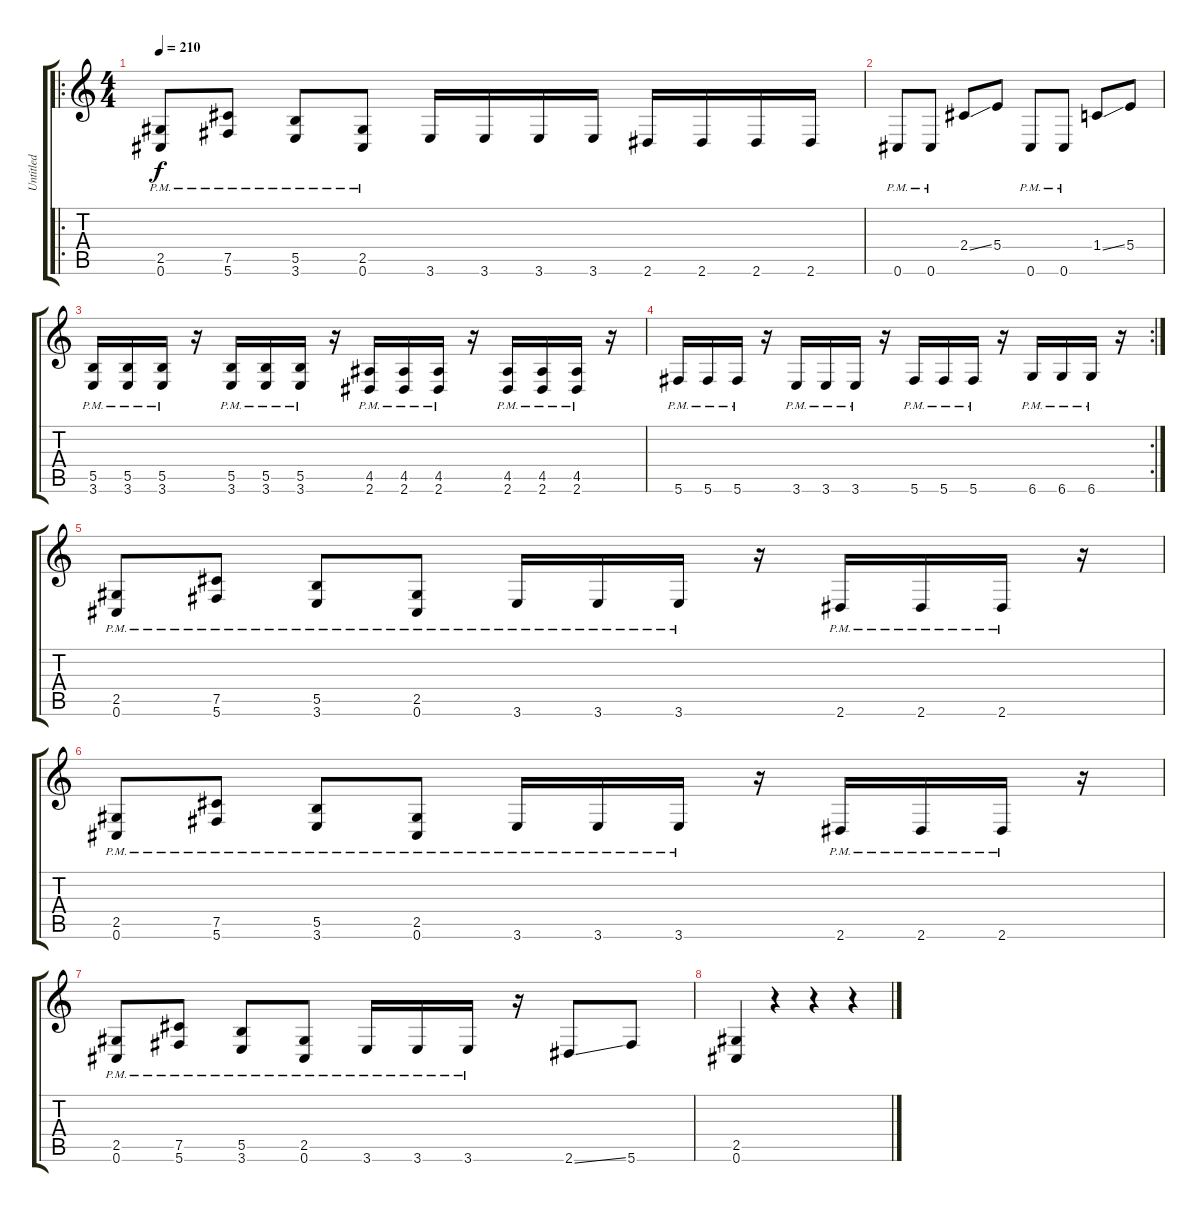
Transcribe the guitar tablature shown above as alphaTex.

\track ("Untitled" "Untitled") {instrument distortionguitar}
\staff {score tabs}
\tuning (Db4 Ab3 E3 B2 Gb2 Db2) {hide}
\ro
\ts (4 4)
\tempo 210
\clef g2
\ks c
(2.5{pm} 0.6{pm}).8{dy f} (7.5{pm} 5.6{pm}).8 (5.5{pm} 3.6{pm}).8 (2.5{pm} 0.6{pm}).8 3.6.16 3.6.16 3.6.16 3.6.16 2.6.16 2.6.16 2.6.16 2.6.16 |
0.6{pm}.8 0.6{pm}.8 2.4{ss}.8 5.4.8 0.6{pm}.8 0.6{pm}.8 1.4{ss}.8 5.4.8 |
(5.5{pm} 3.6{pm}).16 (5.5{pm} 3.6{pm}).16 (5.5{pm} 3.6{pm}).16 r.16 (5.5{pm} 3.6{pm}).16 (5.5{pm} 3.6{pm}).16 (5.5{pm} 3.6{pm}).16 r.16 (4.5{pm} 2.6{pm}).16 (4.5{pm} 2.6{pm}).16 (4.5{pm} 2.6{pm}).16 r.16 (4.5{pm} 2.6{pm}).16 (4.5{pm} 2.6{pm}).16 (4.5{pm} 2.6{pm}).16 r.16 |
\rc 2
5.6{pm}.16 5.6{pm}.16 5.6{pm}.16 r.16 3.6{pm}.16 3.6{pm}.16 3.6{pm}.16 r.16 5.6{pm}.16 5.6{pm}.16 5.6{pm}.16 r.16 6.6{pm}.16 6.6{pm}.16 6.6{pm}.16 r.16 |
(2.5{pm} 0.6{pm}).8 (7.5{pm} 5.6{pm}).8 (5.5{pm} 3.6{pm}).8 (2.5{pm} 0.6{pm}).8 3.6{pm}.16 3.6{pm}.16 3.6{pm}.16 r.16 2.6{pm}.16 2.6{pm}.16 2.6{pm}.16 r.16 |
(2.5{pm} 0.6{pm}).8 (7.5{pm} 5.6{pm}).8 (5.5{pm} 3.6{pm}).8 (2.5{pm} 0.6{pm}).8 3.6{pm}.16 3.6{pm}.16 3.6{pm}.16 r.16 2.6{pm}.16 2.6{pm}.16 2.6{pm}.16 r.16 |
(2.5{pm} 0.6{pm}).8 (7.5{pm} 5.6{pm}).8 (5.5{pm} 3.6{pm}).8 (2.5{pm} 0.6{pm}).8 3.6{pm}.16 3.6{pm}.16 3.6{pm}.16 r.16 2.6{ss}.8 5.6.8 |
(2.5 0.6).4 r.4 r.4 r.4
